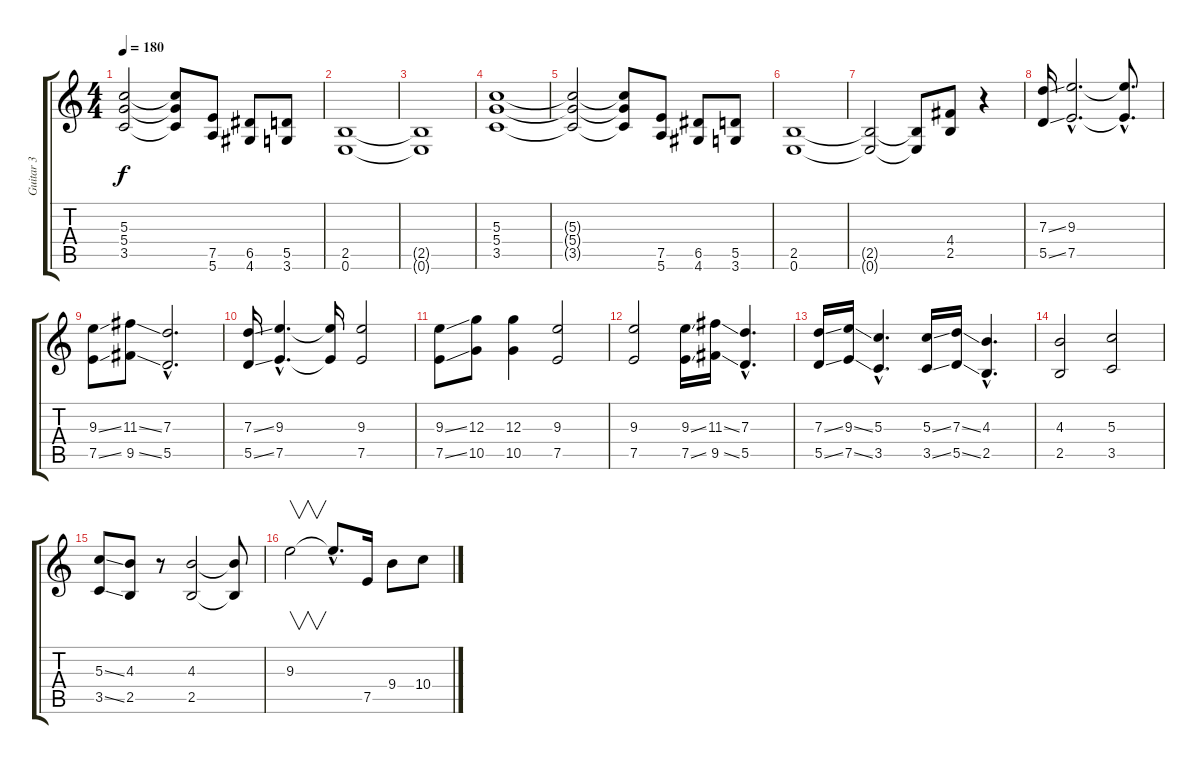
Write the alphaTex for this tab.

\track ("Guitar 3" "Guitar 3") {instrument distortionguitar}
\staff {score tabs}
\tuning (E4 B3 G3 D3 A2 E2) {hide}
\ts (4 4)
\tempo 180
\clef g2
\ks c
(5.3{t} 5.4{t} 3.5{t}).2{dy f} (5.3{t} 5.4{t} 3.5{t}).8 (7.5 5.6).8 (6.5 4.6).8 (5.5 3.6).8 |
(2.5 0.6).1 |
(2.5{t} 0.6{t}).1 |
(5.3 5.4 3.5).1 |
(5.3{t} 5.4{t} 3.5{t}).2 (5.3{t} 5.4{t} 3.5{t}).8 (7.5 5.6).8 (6.5 4.6).8 (5.5 3.6).8 |
(2.5 0.6).1 |
(2.5{t} 0.6{t}).2 (2.5{t} 0.6{t}).8 (4.4 2.5).8 r.4 |
(7.3{ss} 5.5{ss}).16 (9.3{hac} 7.5{hac}).2{d} (9.3{hac t} 7.5{hac t}).8{d} |
(9.3{ss} 7.5{ss}).8 (11.3{ss} 9.5{ss}).8 (7.3{hac} 5.5{hac}).2{d} |
(7.3{ss} 5.5{ss}).16 (9.3{hac} 7.5{hac}).4{d} (9.3{t} 7.5{t}).16 (9.3 7.5).2 |
(9.3{ss} 7.5{ss}).8 (12.3 10.5).8 (12.3 10.5).4 (9.3 7.5).2 |
(9.3 7.5).2 (9.3{ss} 7.5{ss}).16 (11.3{ss} 9.5{ss}).16 (7.3{hac} 5.5{hac}).4{d} |
(7.3{ss} 5.5{ss}).16 (9.3{ss} 7.5{ss}).16 (5.3{hac} 3.5{hac}).4{d} (5.3{ss} 3.5{ss}).16 (7.3{ss} 5.5{ss}).16 (4.3{hac} 2.5{hac}).4{d} |
(4.3 2.5).2 (5.3 3.5).2 |
(5.3{ss} 3.5{ss}).8 (4.3 2.5).8 r.8 (4.3 2.5).2 (4.3{t} 2.5{t}).8 |
9.3.2{v} 9.3{hac t}.8{d} 7.5.16 9.4.8 10.4.8
